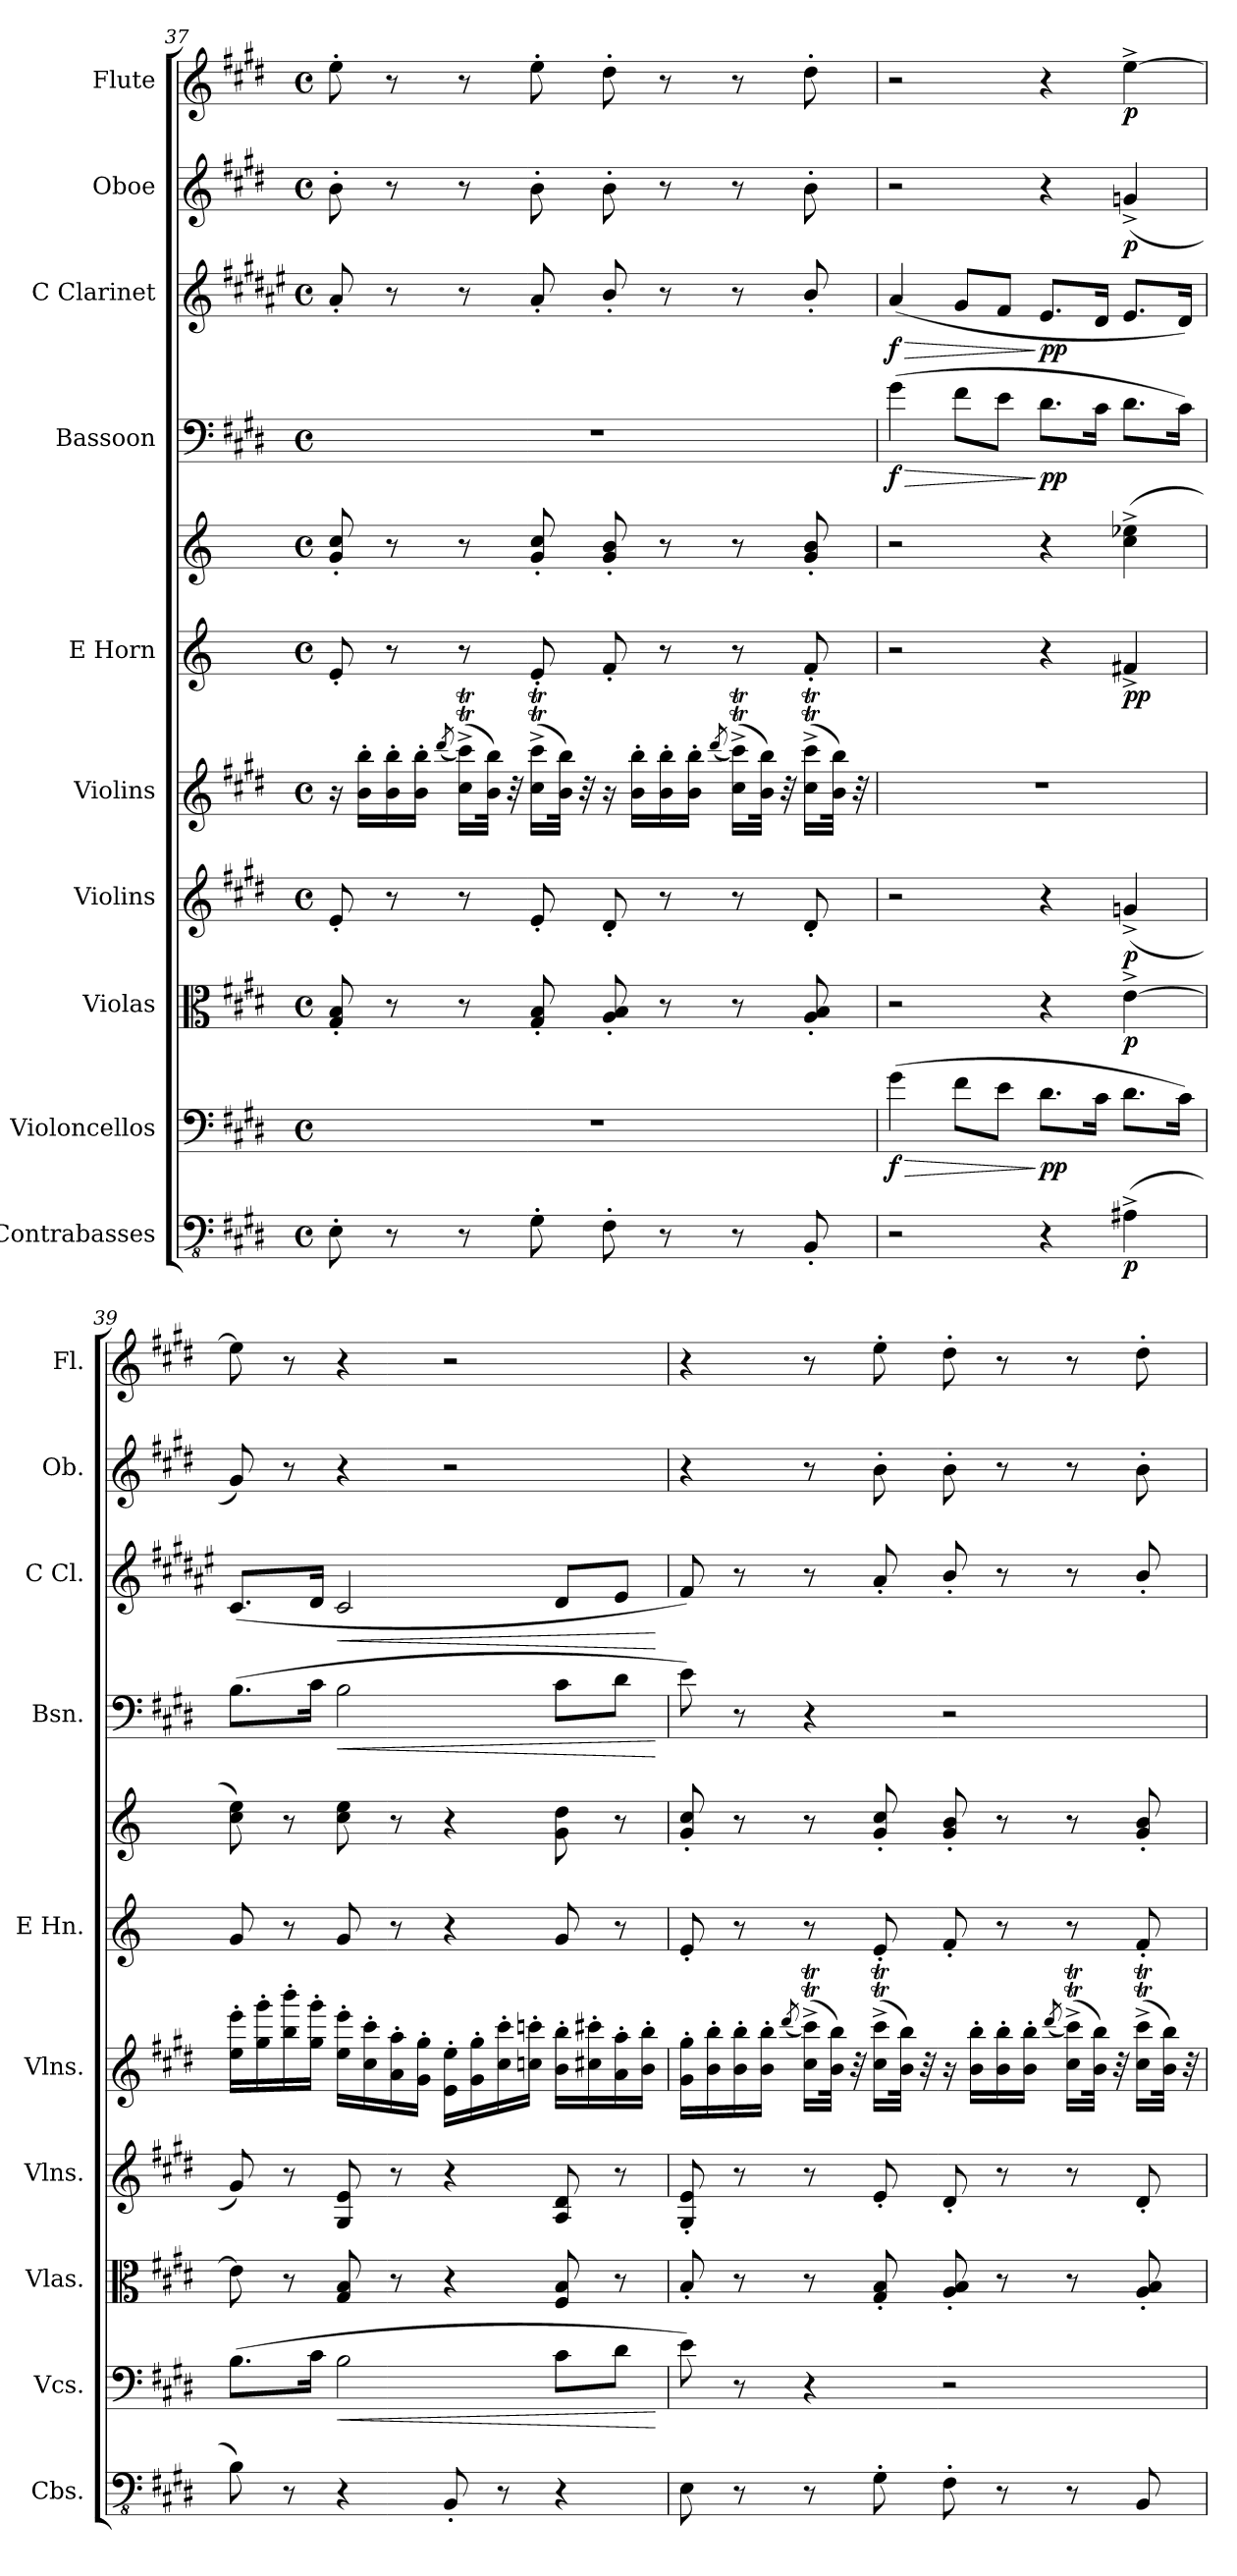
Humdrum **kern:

**kern	**dynam	**kern	**dynam	**kern	**dynam	**kern	**dynam	**kern	**kern	**kern	**dynam	**kern	**dynam	**kern	**dynam	**kern	**dynam	**kern	**dynam
*part10	*part10	*part9	*part9	*part8	*part8	*part7	*part7	*part6	*part5	*part5	*part5	*part4	*part4	*part3	*part3	*part2	*part2	*part1	*part1
*staff11	*staff11	*staff10	*staff10	*staff9	*staff9	*staff8	*staff8	*staff7	*staff6	*staff5	*staff5/6	*staff4	*staff4	*staff3	*staff3	*staff2	*staff2	*staff1	*staff1
*I"Contrabasses	*	*I"Violoncellos	*	*I"Violas	*	*I"Violins	*	*I"Violins	*I"E Horn	*	*	*I"Bassoon	*	*I"C Clarinet	*	*I"Oboe	*	*I"Flute	*
*I'Cbs.	*	*I'Vcs.	*	*I'Vlas.	*	*I'Vlns.	*	*I'Vlns.	*I'E Hn.	*	*	*I'Bsn.	*	*I'C Cl.	*	*I'Ob.	*	*I'Fl.	*
!!LO:PB:g=z
*clefFv4	*	*clefF4	*	*clefC3	*	*clefG2	*	*clefG2	*clefG2	*clefG2	*	*clefF4	*	*clefG2	*	*clefG2	*	*clefG2	*
*	*	*	*	*	*	*	*	*	*ITrd5c8	*ITrd5c8	*	*	*	*ITrd1c2	*	*	*	*	*
*k[f#c#g#d#]	*	*k[f#c#g#d#]	*	*k[f#c#g#d#]	*	*k[f#c#g#d#]	*	*k[f#c#g#d#]	*k[f#c#g#d#]	*k[f#c#g#d#]	*	*k[f#c#g#d#]	*	*k[f#c#g#d#]	*	*k[f#c#g#d#]	*	*k[f#c#g#d#]	*
*M4/4	*	*M4/4	*	*M4/4	*	*M4/4	*	*M4/4	*M4/4	*M4/4	*	*M4/4	*	*M4/4	*	*M4/4	*	*M4/4	*
*met(c)	*	*met(c)	*	*met(c)	*	*met(c)	*	*met(c)	*met(c)	*met(c)	*	*met(c)	*	*met(c)	*	*met(c)	*	*met(c)	*
=37	=37	=37	=37	=37	=37	=37	=37	=37	=37	=37	=37	=37	=37	=37	=37	=37	=37	=37	=37
8EE'\	.	1r	.	8G#/' 8B/'	.	8e'/	.	16r	8G#'/	8B/' 8e/'	.	1r	.	8g#'/	.	8b'\	.	8ee'\	.
.	.	.	.	.	.	.	.	16b\' 16bb\'LL	.	.	.	.	.	.	.	.	.	.	.
8r	.	.	.	8r	.	8r	.	16b\' 16bb\'	8r	8r	.	.	.	8r	.	8r	.	8r	.
.	.	.	.	.	.	.	.	16b\' 16bb\'JJ	.	.	.	.	.	.	.	.	.	.	.
.	.	.	.	.	.	.	.	(8qddd#/	.	.	.	.	.	.	.	.	.	.	.
8r	.	.	.	8r	.	8r	.	(16cc#\T^ 16ccc#\T^LL)	8r	8r	.	.	.	8r	.	8r	.	8r	.
.	.	.	.	.	.	.	.	32b\ 32bb\JJk)	.	.	.	.	.	.	.	.	.	.	.
.	.	.	.	.	.	.	.	32r	.	.	.	.	.	.	.	.	.	.	.
8GG#'\	.	.	.	8G#/' 8B/'	.	8e'/	.	(16cc#\T^ 16ccc#\T^LL	8G#'/	8B/' 8e/'	.	.	.	8g#'/	.	8b'\	.	8ee'\	.
.	.	.	.	.	.	.	.	32b\ 32bb\JJk)	.	.	.	.	.	.	.	.	.	.	.
.	.	.	.	.	.	.	.	32r	.	.	.	.	.	.	.	.	.	.	.
8FF#'\	.	.	.	8A/' 8B/'	.	8d#'/	.	16r	8A'/	8B/' 8d#/'	.	.	.	8a'/	.	8b'\	.	8dd#'\	.
.	.	.	.	.	.	.	.	16b\' 16bb\'LL	.	.	.	.	.	.	.	.	.	.	.
8r	.	.	.	8r	.	8r	.	16b\' 16bb\'	8r	8r	.	.	.	8r	.	8r	.	8r	.
.	.	.	.	.	.	.	.	16b\' 16bb\'JJ	.	.	.	.	.	.	.	.	.	.	.
.	.	.	.	.	.	.	.	(8qddd#/	.	.	.	.	.	.	.	.	.	.	.
8r	.	.	.	8r	.	8r	.	(16cc#\T^ 16ccc#\T^LL)	8r	8r	.	.	.	8r	.	8r	.	8r	.
.	.	.	.	.	.	.	.	32b\ 32bb\JJk)	.	.	.	.	.	.	.	.	.	.	.
.	.	.	.	.	.	.	.	32r	.	.	.	.	.	.	.	.	.	.	.
8BBB'/	.	.	.	8A/' 8B/'	.	8d#'/	.	(16cc#\T^ 16ccc#\T^LL	8A'/	8B/' 8d#/'	.	.	.	8a'/	.	8b'\	.	8dd#'\	.
.	.	.	.	.	.	.	.	32b\ 32bb\JJk)	.	.	.	.	.	.	.	.	.	.	.
.	.	.	.	.	.	.	.	32r	.	.	.	.	.	.	.	.	.	.	.
=38	=38	=38	=38	=38	=38	=38	=38	=38	=38	=38	=38	=38	=38	=38	=38	=38	=38	=38	=38
!	!	!	!LO:HP:b	!	!	!	!	!	!	!	!	!	!LO:HP:b	!	!LO:HP:b	!	!	!	!
!	!	!	!LO:DY:n=1:b	!	!	!	!	!	!	!	!	!	!LO:DY:n=1:b	!	!LO:DY:n=1:b	!	!	!	!
2r	.	(4g#\	> f	2r	.	2r	.	1r	2r	2r	.	(4g#\	> f	(4g#/	> f	2r	.	2r	.
.	.	8f#\L	.	.	.	.	.	.	.	.	.	8f#\L	.	8f#/L	.	.	.	.	.
.	.	8e\J	.	.	.	.	.	.	.	.	.	8e\J	.	8e/J	.	.	.	.	.
!	!	!	!LO:DY:n=2:b	!	!	!	!	!	!	!	!	!	!LO:DY:n=2:b	!	!LO:DY:n=2:b	!	!	!	!
4r	.	8.d#\L	] pp	4r	.	4r	.	.	4r	4r	.	8.d#\L	] pp	8.d#/L	] pp	4r	.	4r	.
.	.	16c#\Jk	.	.	.	.	.	.	.	.	.	16c#\Jk	.	16c#/Jk	.	.	.	.	.
!	!LO:DY:b	!	!	!	!LO:DY:b	!	!LO:DY:b	!	!	!	!LO:DY:b=2	!	!	!	!	!	!	!	!
!	!	!	!	!	!	!	!	!	!	!	!LO:DY:n=1:b	!	!	!	!	!	!LO:DY:b	!	!LO:DY:b
(4AA#X^\	p	8.d#\L	.	[4e^\	p	(4gn^/	p	.	4A#X^/	(4e\^ 4gn\^	p p	8.d#\L	.	8.d#/L	.	(4gn^/	p	[4ee^\	p
.	.	16c#\Jk)	.	.	.	.	.	.	.	.	.	16c#\Jk)	.	16c#/Jk)	.	.	.	.	.
!!LO:PB:g=z
=39	=39	=39	=39	=39	=39	=39	=39	=39	=39	=39	=39	=39	=39	=39	=39	=39	=39	=39	=39
8BB\)	.	(8.B\L	.	8e\]	.	8g#/)	.	16ee\' 16eee\'LL	8B/	8e\ 8g#\)	.	(8.B\L	.	(8.B/L	.	8g#/)	.	8ee\]	.
.	.	.	.	.	.	.	.	16gg#\' 16ggg#\'	.	.	.	.	.	.	.	.	.	.	.
8r	.	.	.	8r	.	8r	.	16bb\' 16bbb\'	8r	8r	.	.	.	.	.	8r	.	8r	.
.	.	16c#\Jk	.	.	.	.	.	16gg#\' 16ggg#\'JJ	.	.	.	16c#\Jk	.	16c#/Jk	.	.	.	.	.
!	!	!	!LO:HP:b	!	!	!	!	!	!	!	!	!	!LO:HP:b	!	!LO:HP:b	!	!	!	!
4r	.	2B\	<	8G#/ 8B/	.	8G#/ 8e/	.	16ee\' 16eee\'LL	8B/	8e\ 8g#\	.	2B\	<	2B/	<	4r	.	4r	.
.	.	.	.	.	.	.	.	16cc#\' 16ccc#\'	.	.	.	.	.	.	.	.	.	.	.
.	.	.	.	8r	.	8r	.	16a\' 16aa\'	8r	8r	.	.	.	.	.	.	.	.	.
.	.	.	.	.	.	.	.	16g#\' 16gg#\'JJ	.	.	.	.	.	.	.	.	.	.	.
8BBB'/	.	.	.	4r	.	4r	.	16e\' 16ee\'LL	4r	4r	.	.	.	.	.	2r	.	2r	.
.	.	.	.	.	.	.	.	16g#\' 16gg#\'	.	.	.	.	.	.	.	.	.	.	.
8r	.	.	.	.	.	.	.	16cc#\' 16ccc#\'	.	.	.	.	.	.	.	.	.	.	.
.	.	.	.	.	.	.	.	16ccn\' 16cccn\'JJ	.	.	.	.	.	.	.	.	.	.	.
4r	.	8c#\L	.	8F#/ 8B/	.	8A/ 8d#/	.	16b\' 16bb\'LL	8B/	8B\ 8f#\	.	8c#\L	.	8c#/L	.	.	.	.	.
.	.	.	.	.	.	.	.	16cc#X\' 16ccc#X\'	.	.	.	.	.	.	.	.	.	.	.
.	.	8d#\J	.	8r	.	8r	.	16a\' 16aa\'	8r	8r	.	8d#\J	.	8d#/J	.	.	.	.	.
.	.	.	.	.	.	.	.	16b\' 16bb\'JJ	.	.	.	.	.	.	.	.	.	.	.
.	.	.	[	.	.	.	.	.	.	.	.	.	[	.	[	.	.	.	.
!!LO:PB:g=z
=40	=40	=40	=40	=40	=40	=40	=40	=40	=40	=40	=40	=40	=40	=40	=40	=40	=40	=40	=40
8EE\	.	8e\)	.	8B'/	.	8G#/' 8e/'	.	16g#\' 16gg#\'LL	8G#'/	8B/' 8e/'	.	8e\)	.	8e/)	.	4r	.	4r	.
.	.	.	.	.	.	.	.	16b\' 16bb\'	.	.	.	.	.	.	.	.	.	.	.
8r	.	8r	.	8r	.	8r	.	16b\' 16bb\'	8r	8r	.	8r	.	8r	.	.	.	.	.
.	.	.	.	.	.	.	.	16b\' 16bb\'JJ	.	.	.	.	.	.	.	.	.	.	.
.	.	.	.	.	.	.	.	(8qddd#/	.	.	.	.	.	.	.	.	.	.	.
8r	.	4r	.	8r	.	8r	.	(16cc#\T^ 16ccc#\T^LL)	8r	8r	.	4r	.	8r	.	8r	.	8r	.
.	.	.	.	.	.	.	.	32b\ 32bb\JJk)	.	.	.	.	.	.	.	.	.	.	.
.	.	.	.	.	.	.	.	32r	.	.	.	.	.	.	.	.	.	.	.
8GG#'\	.	.	.	8G#/' 8B/'	.	8e'/	.	(16cc#\T^ 16ccc#\T^LL	8G#'/	8B/' 8e/'	.	.	.	8g#'/	.	8b'\	.	8ee'\	.
.	.	.	.	.	.	.	.	32b\ 32bb\JJk)	.	.	.	.	.	.	.	.	.	.	.
.	.	.	.	.	.	.	.	32r	.	.	.	.	.	.	.	.	.	.	.
8FF#'\	.	2r	.	8A/' 8B/'	.	8d#'/	.	16r	8A'/	8B/' 8d#/'	.	2r	.	8a'/	.	8b'\	.	8dd#'\	.
.	.	.	.	.	.	.	.	16b\' 16bb\'LL	.	.	.	.	.	.	.	.	.	.	.
8r	.	.	.	8r	.	8r	.	16b\' 16bb\'	8r	8r	.	.	.	8r	.	8r	.	8r	.
.	.	.	.	.	.	.	.	16b\' 16bb\'JJ	.	.	.	.	.	.	.	.	.	.	.
.	.	.	.	.	.	.	.	(8qddd#/	.	.	.	.	.	.	.	.	.	.	.
8r	.	.	.	8r	.	8r	.	(16cc#\T^ 16ccc#\T^LL)	8r	8r	.	.	.	8r	.	8r	.	8r	.
.	.	.	.	.	.	.	.	32b\ 32bb\JJk)	.	.	.	.	.	.	.	.	.	.	.
.	.	.	.	.	.	.	.	32r	.	.	.	.	.	.	.	.	.	.	.
8BBB/	.	.	.	8A/' 8B/'	.	8d#'/	.	(16cc#\T^ 16ccc#\T^LL	8A'/	8B/' 8d#/'	.	.	.	8a'/	.	8b'\	.	8dd#'\	.
.	.	.	.	.	.	.	.	32b\ 32bb\JJk)	.	.	.	.	.	.	.	.	.	.	.
.	.	.	.	.	.	.	.	32r	.	.	.	.	.	.	.	.	.	.	.
=	=	=	=	=	=	=	=	=	=	=	=	=	=	=	=	=	=	=	=
*-	*-	*-	*-	*-	*-	*-	*-	*-	*-	*-	*-	*-	*-	*-	*-	*-	*-	*-	*-
